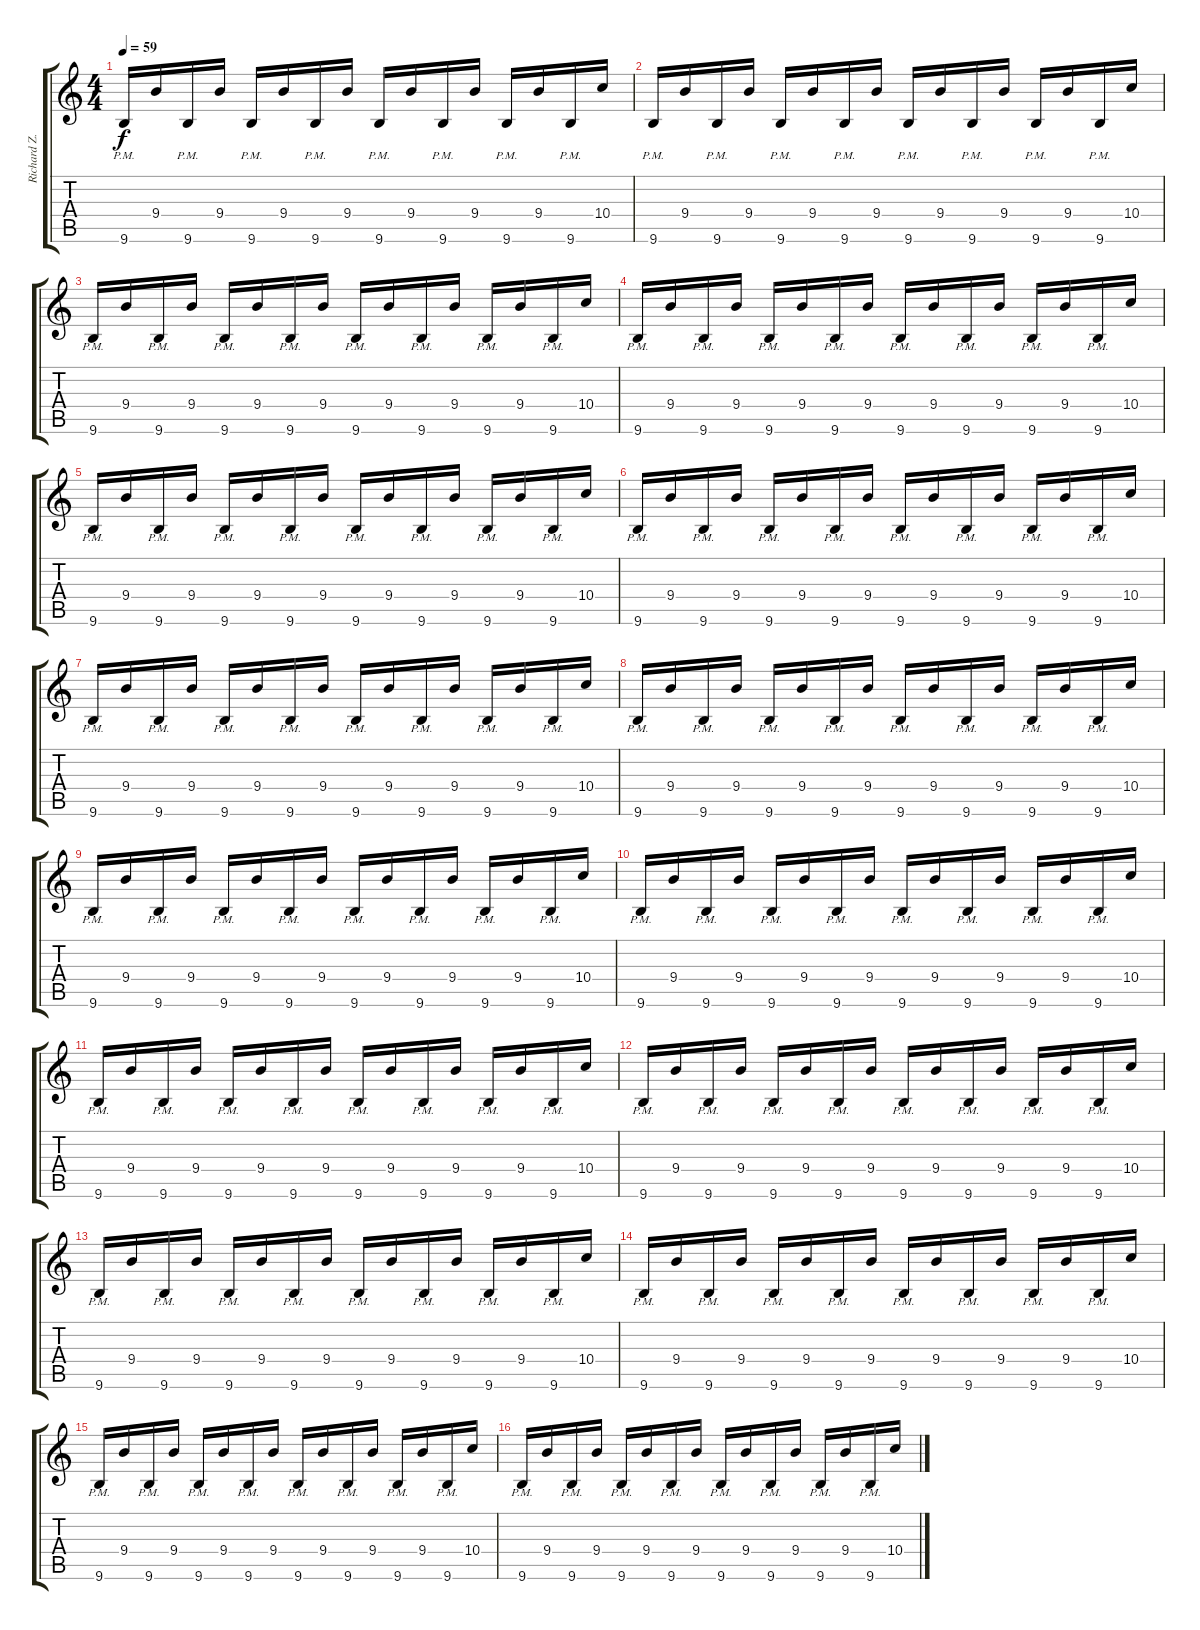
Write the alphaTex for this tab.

\track ("Richard Z. Kruspe (clean)" "Richard Z.") {instrument electricguitarclean}
\staff {score tabs}
\tuning (E4 B3 G3 D3 A2 D2) {hide}
\ts (4 4)
\tempo 59
\clef g2
\ks c
9.6{pm}.16{dy f instrument electricguitarclean} 9.4.16 9.6{pm}.16 9.4.16 9.6{pm}.16 9.4.16 9.6{pm}.16 9.4.16 9.6{pm}.16 9.4.16 9.6{pm}.16 9.4.16 9.6{pm}.16 9.4.16 9.6{pm}.16 10.4.16 |
9.6{pm}.16 9.4.16 9.6{pm}.16 9.4.16 9.6{pm}.16 9.4.16 9.6{pm}.16 9.4.16 9.6{pm}.16 9.4.16 9.6{pm}.16 9.4.16 9.6{pm}.16 9.4.16 9.6{pm}.16 10.4.16 |
9.6{pm}.16 9.4.16 9.6{pm}.16 9.4.16 9.6{pm}.16 9.4.16 9.6{pm}.16 9.4.16 9.6{pm}.16 9.4.16 9.6{pm}.16 9.4.16 9.6{pm}.16 9.4.16 9.6{pm}.16 10.4.16 |
9.6{pm}.16 9.4.16 9.6{pm}.16 9.4.16 9.6{pm}.16 9.4.16 9.6{pm}.16 9.4.16 9.6{pm}.16 9.4.16 9.6{pm}.16 9.4.16 9.6{pm}.16 9.4.16 9.6{pm}.16 10.4.16 |
9.6{pm}.16 9.4.16 9.6{pm}.16 9.4.16 9.6{pm}.16 9.4.16 9.6{pm}.16 9.4.16 9.6{pm}.16 9.4.16 9.6{pm}.16 9.4.16 9.6{pm}.16 9.4.16 9.6{pm}.16 10.4.16 |
9.6{pm}.16 9.4.16 9.6{pm}.16 9.4.16 9.6{pm}.16 9.4.16 9.6{pm}.16 9.4.16 9.6{pm}.16 9.4.16 9.6{pm}.16 9.4.16 9.6{pm}.16 9.4.16 9.6{pm}.16 10.4.16 |
9.6{pm}.16 9.4.16 9.6{pm}.16 9.4.16 9.6{pm}.16 9.4.16 9.6{pm}.16 9.4.16 9.6{pm}.16 9.4.16 9.6{pm}.16 9.4.16 9.6{pm}.16 9.4.16 9.6{pm}.16 10.4.16 |
9.6{pm}.16 9.4.16 9.6{pm}.16 9.4.16 9.6{pm}.16 9.4.16 9.6{pm}.16 9.4.16 9.6{pm}.16 9.4.16 9.6{pm}.16 9.4.16 9.6{pm}.16 9.4.16 9.6{pm}.16 10.4.16 |
9.6{pm}.16 9.4.16 9.6{pm}.16 9.4.16 9.6{pm}.16 9.4.16 9.6{pm}.16 9.4.16 9.6{pm}.16 9.4.16 9.6{pm}.16 9.4.16 9.6{pm}.16 9.4.16 9.6{pm}.16 10.4.16 |
9.6{pm}.16 9.4.16 9.6{pm}.16 9.4.16 9.6{pm}.16 9.4.16 9.6{pm}.16 9.4.16 9.6{pm}.16 9.4.16 9.6{pm}.16 9.4.16 9.6{pm}.16 9.4.16 9.6{pm}.16 10.4.16 |
9.6{pm}.16 9.4.16 9.6{pm}.16 9.4.16 9.6{pm}.16 9.4.16 9.6{pm}.16 9.4.16 9.6{pm}.16 9.4.16 9.6{pm}.16 9.4.16 9.6{pm}.16 9.4.16 9.6{pm}.16 10.4.16 |
9.6{pm}.16 9.4.16 9.6{pm}.16 9.4.16 9.6{pm}.16 9.4.16 9.6{pm}.16 9.4.16 9.6{pm}.16 9.4.16 9.6{pm}.16 9.4.16 9.6{pm}.16 9.4.16 9.6{pm}.16 10.4.16 |
9.6{pm}.16 9.4.16 9.6{pm}.16 9.4.16 9.6{pm}.16 9.4.16 9.6{pm}.16 9.4.16 9.6{pm}.16 9.4.16 9.6{pm}.16 9.4.16 9.6{pm}.16 9.4.16 9.6{pm}.16 10.4.16 |
9.6{pm}.16 9.4.16 9.6{pm}.16 9.4.16 9.6{pm}.16 9.4.16 9.6{pm}.16 9.4.16 9.6{pm}.16 9.4.16 9.6{pm}.16 9.4.16 9.6{pm}.16 9.4.16 9.6{pm}.16 10.4.16 |
9.6{pm}.16 9.4.16 9.6{pm}.16 9.4.16 9.6{pm}.16 9.4.16 9.6{pm}.16 9.4.16 9.6{pm}.16 9.4.16 9.6{pm}.16 9.4.16 9.6{pm}.16 9.4.16 9.6{pm}.16 10.4.16 |
9.6{pm}.16 9.4.16 9.6{pm}.16 9.4.16 9.6{pm}.16 9.4.16 9.6{pm}.16 9.4.16 9.6{pm}.16 9.4.16 9.6{pm}.16 9.4.16 9.6{pm}.16 9.4.16 9.6{pm}.16 10.4.16
